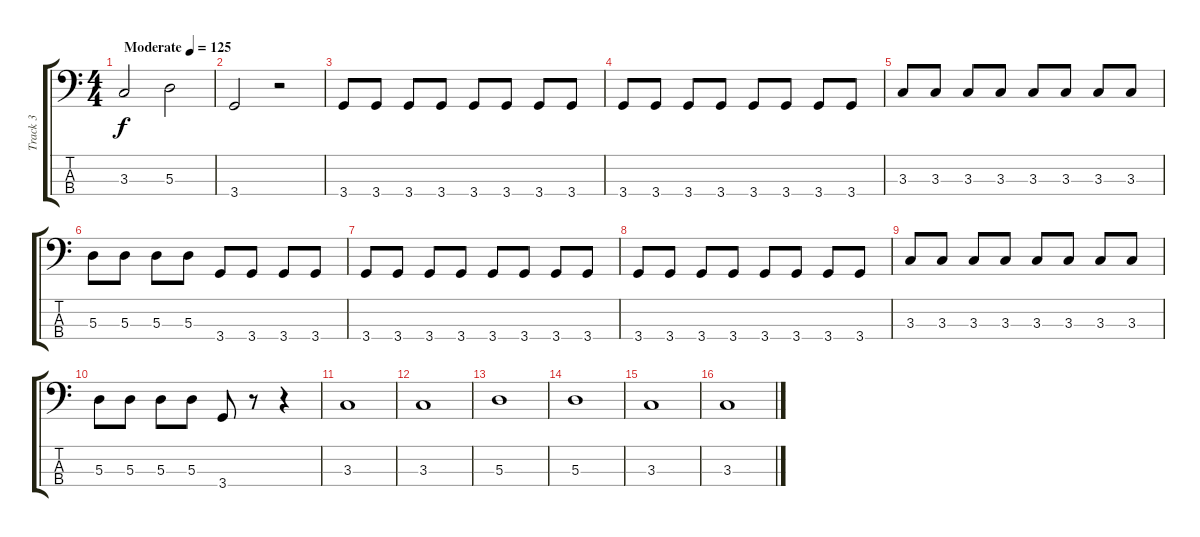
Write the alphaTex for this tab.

\track ("Track 3" "Track 3") {instrument electricbasspick}
\staff {score tabs}
\tuning (G2 D2 A1 E1) {hide}
\ts (4 4)
\tempo (125 "Moderate")
\clef f4
\ks c
3.3.2{dy f instrument electricbasspick} 5.3.2 |
3.4.2 r.2 |
3.4.8 3.4.8 3.4.8 3.4.8 3.4.8 3.4.8 3.4.8 3.4.8 |
3.4.8 3.4.8 3.4.8 3.4.8 3.4.8 3.4.8 3.4.8 3.4.8 |
3.3.8 3.3.8 3.3.8 3.3.8 3.3.8 3.3.8 3.3.8 3.3.8 |
5.3.8 5.3.8 5.3.8 5.3.8 3.4.8 3.4.8 3.4.8 3.4.8 |
3.4.8 3.4.8 3.4.8 3.4.8 3.4.8 3.4.8 3.4.8 3.4.8 |
3.4.8 3.4.8 3.4.8 3.4.8 3.4.8 3.4.8 3.4.8 3.4.8 |
3.3.8 3.3.8 3.3.8 3.3.8 3.3.8 3.3.8 3.3.8 3.3.8 |
5.3.8 5.3.8 5.3.8 5.3.8 3.4.8 r.8 r.4 |
3.3.1 |
3.3.1 |
5.3.1 |
5.3.1 |
3.3.1 |
3.3.1
